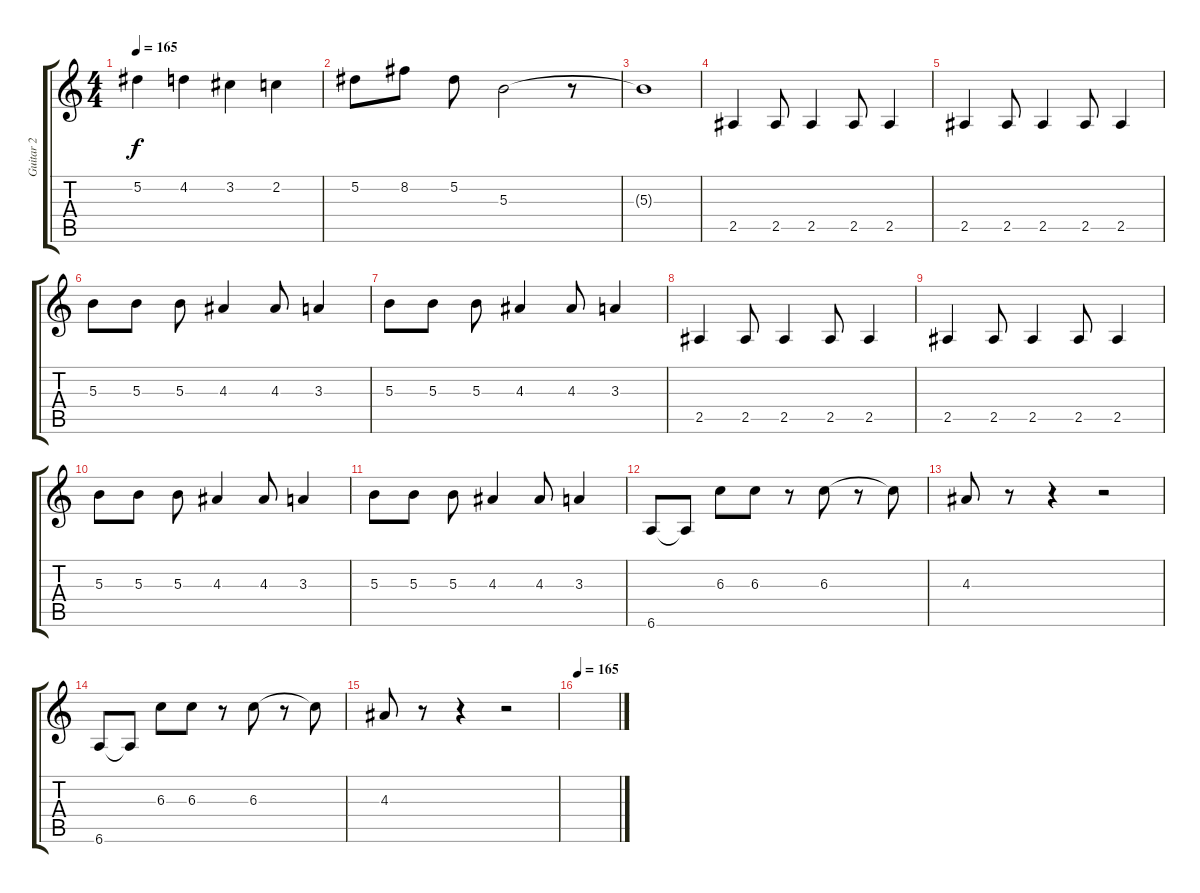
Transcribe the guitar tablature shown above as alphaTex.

\track ("Guitar 2" "Guitar 2") {instrument overdrivenguitar}
\staff {score tabs}
\tuning (Eb4 Bb3 Gb3 Db3 Ab2 Eb2) {hide}
\ts (4 4)
\tempo 165
\clef g2
\ks c
5.2{t}.4{dy f} 4.2.4 3.2.4 2.2.4 |
5.2.8 8.2.8 5.2.8 5.3.2 r.8 |
5.3{t}.1 |
2.5.4 2.5.8 2.5.4 2.5.8 2.5.4 |
2.5.4 2.5.8 2.5.4 2.5.8 2.5.4 |
5.3.8 5.3.8 5.3.8 4.3.4 4.3.8 3.3.4 |
5.3.8 5.3.8 5.3.8 4.3.4 4.3.8 3.3.4 |
2.5.4 2.5.8 2.5.4 2.5.8 2.5.4 |
2.5.4 2.5.8 2.5.4 2.5.8 2.5.4 |
5.3.8 5.3.8 5.3.8 4.3.4 4.3.8 3.3.4 |
5.3.8 5.3.8 5.3.8 4.3.4 4.3.8 3.3.4 |
6.6.8 6.6{t}.8 6.3.8 6.3.8 r.8 6.3.8 r.8 6.3{t}.8 |
4.3.8 r.8 r.4 r.2 |
6.6.8 6.6{t}.8 6.3.8 6.3.8 r.8 6.3.8 r.8 6.3{t}.8 |
4.3.8 r.8 r.4 r.2 |
\tempo 165
